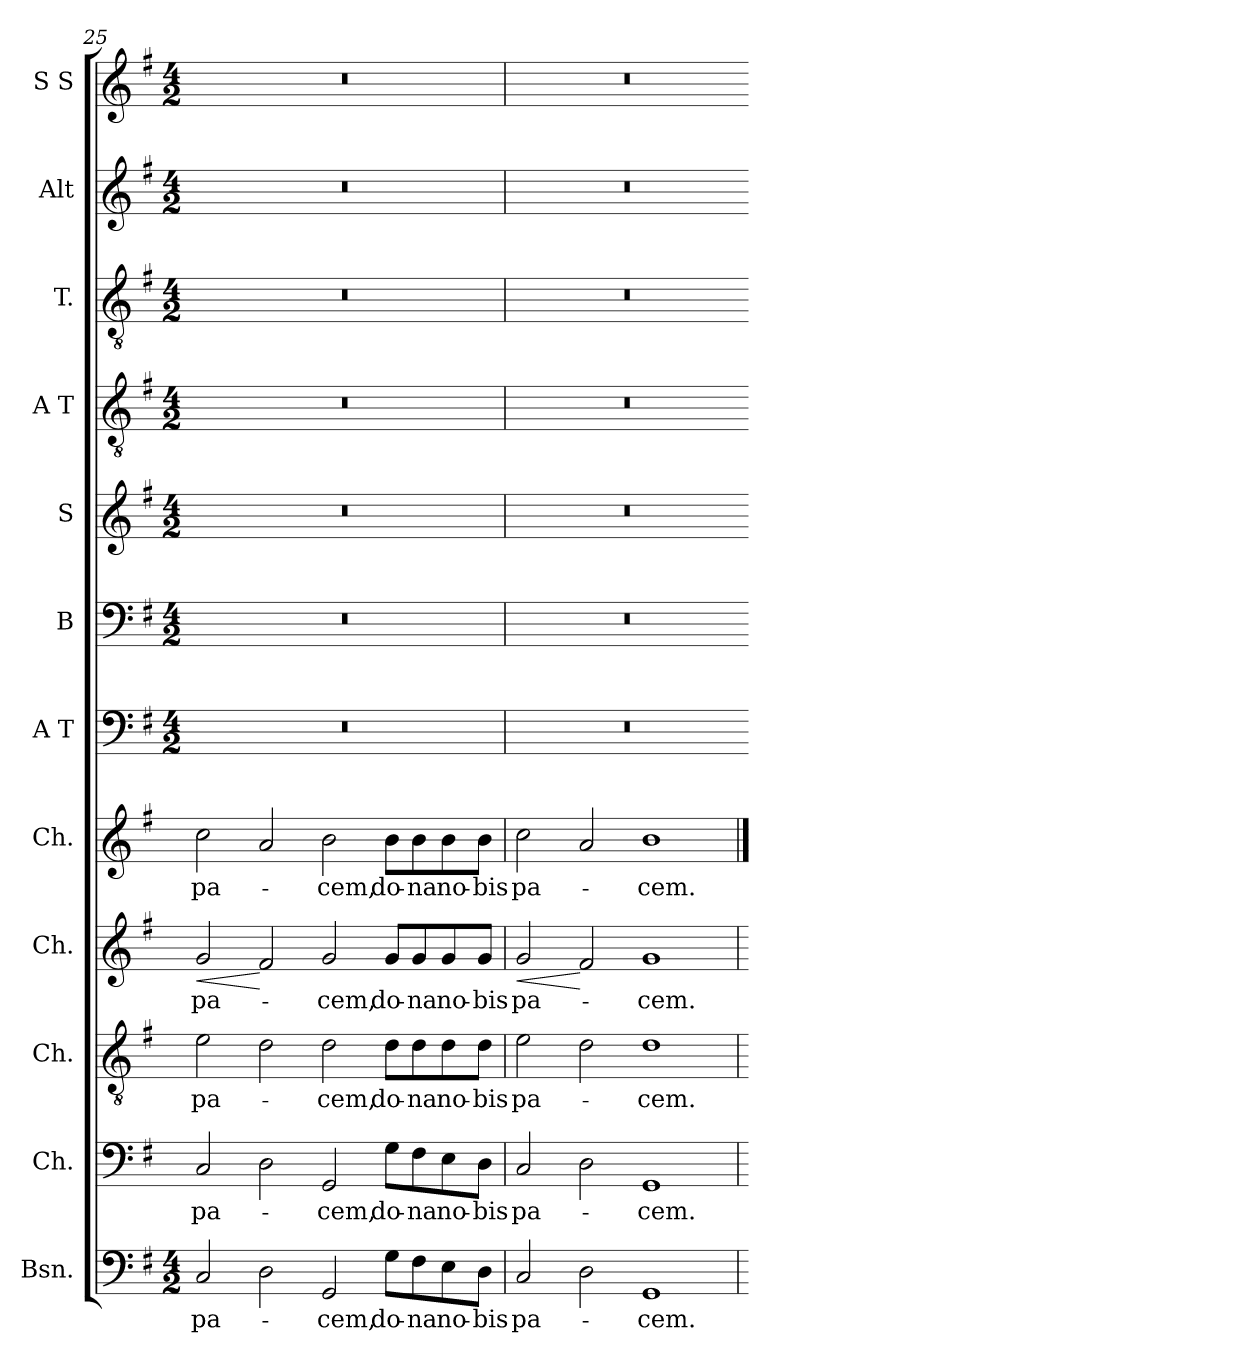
**kern	**text	**kern	**text	**kern	**text	**kern	**text	**dynam	**kern	**text	**kern	**kern	**kern	**kern	**kern	**kern	**kern
*part12	*part12	*part11	*part11	*part10	*part10	*part9	*part9	*part9	*part8	*part8	*part7	*part6	*part5	*part4	*part3	*part2	*part1
*staff12	*staff12	*staff11	*staff11	*staff10	*staff10	*staff9	*staff9	*staff9	*staff8	*staff8	*staff7	*staff6	*staff5	*staff4	*staff3	*staff2	*staff1
*I"Bsn.	*	*I"Ch.	*	*I"Ch.	*	*I"Ch.	*	*	*I"Ch.	*	*I"A  T	*I"B	*I"S	*I"A  T	*I"T.	*I"Alt	*I"S  S
*I'Bsn.	*	*I'Ch	*	*I'Ch	*	*I'Ch	*	*	*I'Ch	*	*	*	*	*	*I'T.	*I'A.	*I'S  S
*clefF4	*	*clefF4	*	*clefGv2	*	*clefG2	*	*	*clefG2	*	*clefF4	*clefF4	*clefG2	*clefGv2	*clefGv2	*clefG2	*clefG2
*k[f#]	*	*k[f#]	*	*k[f#]	*	*k[f#]	*	*	*k[f#]	*	*k[f#]	*k[f#]	*k[f#]	*k[f#]	*k[f#]	*k[f#]	*k[f#]
*G:	*	*G:	*	*G:	*	*G:	*	*	*G:	*	*G:	*G:	*G:	*G:	*G:	*G:	*G:
*M4/2	*	*	*	*	*	*	*	*	*	*	*M4/2	*M4/2	*M4/2	*M4/2	*M4/2	*M4/2	*M4/2
=25	=25	=25	=25	=25	=25	=25	=25	=25	=25	=25	=25	=25	=25	=25	=25	=25	=25
!	!LO:LY:a:cj	!	!LO:LY:a:cj	!	!LO:LY:b:cj	!	!LO:LY:a:cj	!LO:HP:b	!	!	!	!	!	!	!	!	!
!	!	!	!	!	!	!	!	!LO:HP:n=1:b	!	!LO:LY:b:cj	!	!	!	!	!	!	!
2C/	pa-	2C/	pa-	2e\	pa-	2g/	pa-	< <	2cc\	pa-	0r	0r	0r	0r	0r	0r	0r
2D\	.	2D\	.	2d\	.	2f#/	.	[	2a/	.	.	.	.	.	.	.	.
!	!LO:LY:a:cj	!	!LO:LY:a:cj	!	!LO:LY:b:cj	!	!LO:LY:a:cj	!	!	!LO:LY:b:cj	!	!	!	!	!	!	!
2GG/	-cem,	2GG/	-cem,	2d\	-cem,	2g/	-cem,	[	2b\	-cem,	.	.	.	.	.	.	.
!	!LO:LY:a:cj	!	!LO:LY:a:cj	!	!LO:LY:b:cj	!	!LO:LY:a:cj	!	!	!LO:LY:b:cj	!	!	!	!	!	!	!
8G\L	do-	8G\L	do-	8d\L	do-	8g/L	do-	.	8b\L	do-	.	.	.	.	.	.	.
!	!LO:LY:a:cj	!	!LO:LY:a:cj	!	!LO:LY:b:cj	!	!LO:LY:a:cj	!	!	!LO:LY:b:cj	!	!	!	!	!	!	!
8F#\	-na	8F#\	-na	8d\	-na	8g/	-na	.	8b\	-na	.	.	.	.	.	.	.
!	!LO:LY:a:cj	!	!LO:LY:a:cj	!	!LO:LY:b:cj	!	!LO:LY:a:cj	!	!	!LO:LY:b:cj	!	!	!	!	!	!	!
8E\	no-	8E\	no-	8d\	no-	8g/	no-	.	8b\	no-	.	.	.	.	.	.	.
!	!LO:LY:a:cj	!	!LO:LY:a:cj	!	!LO:LY:b:cj	!	!LO:LY:a:cj	!	!	!LO:LY:b:cj	!	!	!	!	!	!	!
8D\J	-bis	8D\J	-bis	8d\J	-bis	8g/J	-bis	.	8b\J	-bis	.	.	.	.	.	.	.
=26	=26	=26	=26	=26	=26	=26	=26	=26	=26	=26	=26	=26	=26	=26	=26	=26	=26
!	!LO:LY:a:cj	!	!LO:LY:a:cj	!	!LO:LY:b:cj	!	!LO:LY:a:cj	!LO:HP:b	!	!LO:LY:b:cj	!	!	!	!	!	!	!
2C/	pa-	2C/	pa-	2e\	pa-	2g/	pa-	<	2cc\	pa-	0r	0r	0r	0r	0r	0r	0r
2D\	.	2D\	.	2d\	.	2f#/	.	[	2a/	.	.	.	.	.	.	.	.
!	!LO:LY:a:cj	!	!LO:LY:a:cj	!	!LO:LY:b:cj	!	!LO:LY:a:cj	!	!	!LO:LY:b:cj	!	!	!	!	!	!	!
1GG	-cem.	1GG	-cem.	1d	-cem.	1g	-cem.	.	1b	-cem.	.	.	.	.	.	.	.
=	=	=	=	=	=	=	=	=	==	=	=	=	=	=	=	=	=
*-	*-	*-	*-	*-	*-	*-	*-	*-	*-	*-	*-	*-	*-	*-	*-	*-	*-
